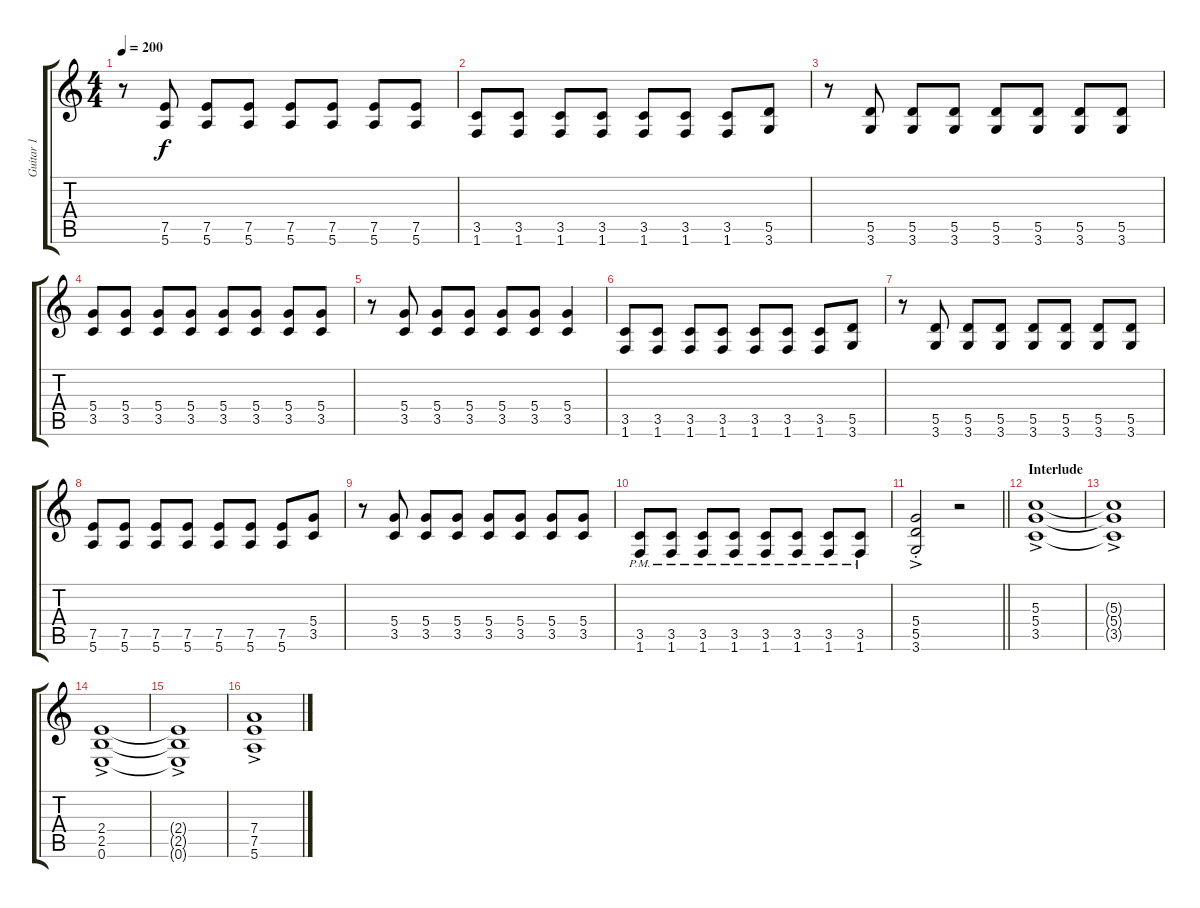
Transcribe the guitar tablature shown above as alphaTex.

\track ("Guitar 1" "Guitar 1") {instrument distortionguitar}
\staff {score tabs}
\tuning (E4 B3 G3 D3 A2 E2) {hide}
\ts (4 4)
\tempo 200
\clef g2
\ks c
r.8{dy f} (7.5 5.6).8 (7.5 5.6).8 (7.5 5.6).8 (7.5 5.6).8 (7.5 5.6).8 (7.5 5.6).8 (7.5 5.6).8 |
(3.5 1.6).8 (3.5 1.6).8 (3.5 1.6).8 (3.5 1.6).8 (3.5 1.6).8 (3.5 1.6).8 (3.5 1.6).8 (5.5 3.6).8 |
r.8 (5.5 3.6).8 (5.5 3.6).8 (5.5 3.6).8 (5.5 3.6).8 (5.5 3.6).8 (5.5 3.6).8 (5.5 3.6).8 |
(5.4 3.5).8 (5.4 3.5).8 (5.4 3.5).8 (5.4 3.5).8 (5.4 3.5).8 (5.4 3.5).8 (5.4 3.5).8 (5.4 3.5).8 |
r.8 (5.4 3.5).8 (5.4 3.5).8 (5.4 3.5).8 (5.4 3.5).8 (5.4 3.5).8 (5.4 3.5).4 |
(3.5 1.6).8 (3.5 1.6).8 (3.5 1.6).8 (3.5 1.6).8 (3.5 1.6).8 (3.5 1.6).8 (3.5 1.6).8 (5.5 3.6).8 |
r.8 (5.5 3.6).8 (5.5 3.6).8 (5.5 3.6).8 (5.5 3.6).8 (5.5 3.6).8 (5.5 3.6).8 (5.5 3.6).8 |
(7.5 5.6).8 (7.5 5.6).8 (7.5 5.6).8 (7.5 5.6).8 (7.5 5.6).8 (7.5 5.6).8 (7.5 5.6).8 (5.4 3.5).8 |
r.8 (5.4 3.5).8 (5.4 3.5).8 (5.4 3.5).8 (5.4 3.5).8 (5.4 3.5).8 (5.4 3.5).8 (5.4 3.5).8 |
(3.5{pm} 1.6{pm}).8 (3.5{pm} 1.6{pm}).8 (3.5{pm} 1.6{pm}).8 (3.5{pm} 1.6{pm}).8 (3.5{pm} 1.6{pm}).8 (3.5{pm} 1.6{pm}).8 (3.5{pm} 1.6{pm}).8 (3.5{pm} 1.6{pm}).8 |
\barLineRight lightlight
(5.4{ac st} 5.5{ac st} 3.6{ac st}).2 r.2 |
\section ("" "Interlude")
(5.3{ac} 5.4{ac} 3.5{ac}).1 |
(5.3{ac t} 5.4{ac t} 3.5{ac t}).1 |
(2.4{ac} 2.5{ac} 0.6{ac}).1 |
(2.4{ac t} 2.5{ac t} 0.6{ac t}).1 |
(7.4{ac} 7.5{ac} 5.6{ac}).1
